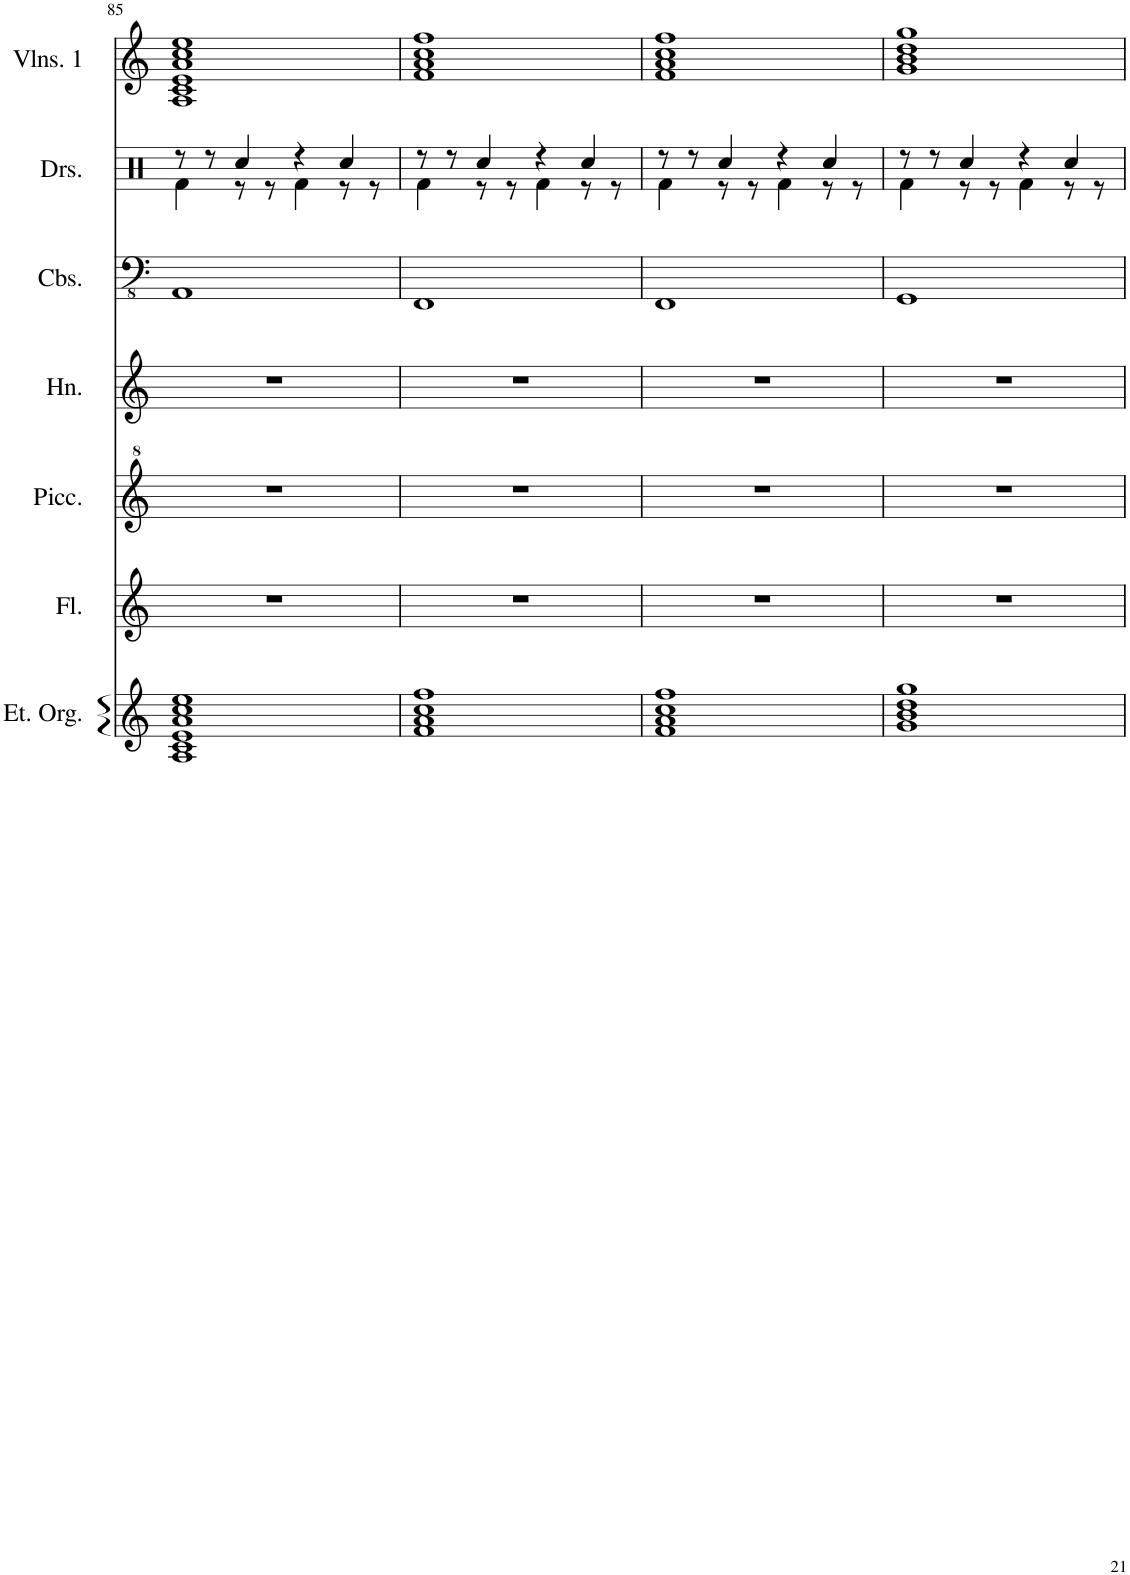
**kern	**kern	**kern	**kern	**kern	**kern	**kern
*part7	*part6	*part5	*part4	*part3	*part2	*part1
*staff7	*staff6	*staff5	*staff4	*staff3	*staff2	*staff1
*I"Electronic Organ	*I"Flute	*I"Piccolo	*I"Horn	*I"Contrabasses	*I"Drumset	*I"Violins 1
*I'Et. Org.	*I'Fl.	*I'Picc.	*I'Hn.	*I'Cbs.	*I'Drs.	*I'Vlns. 1
!!LO:PB:g=z
*clefG2	*clefG2	*clefG^2	*clefG2	*clefFv4	*clefX	*clefG2
*	*	*Trd-7c-12	*Trd4c7	*	*	*
*k[]	*k[]	*k[]	*k[]	*k[]	*k[]	*k[]
*M4/4	*M4/4	*M4/4	*M4/4	*M4/4	*M4/4	*M4/4
=85	=85	=85	=85	=85	=85	=85
*	*	*	*	*	*^	*
1A 1c 1e 1a 1cc 1ee	1r	1r	1r	1AAA	8r	4Rf\	1A 1c 1e 1a 1cc 1ee
.	.	.	.	.	8r	.	.
.	.	.	.	.	4Rcc/	8r	.
.	.	.	.	.	.	8r	.
.	.	.	.	.	4r	4Rf\	.
.	.	.	.	.	4Rcc/	8r	.
.	.	.	.	.	.	8r	.
=86	=86	=86	=86	=86	=86	=86	=86
1f 1a 1cc 1ff	1r	1r	1r	1FFF	8r	4Rf\	1f 1a 1cc 1ff
.	.	.	.	.	8r	.	.
.	.	.	.	.	4Rcc/	8r	.
.	.	.	.	.	.	8r	.
.	.	.	.	.	4r	4Rf\	.
.	.	.	.	.	4Rcc/	8r	.
.	.	.	.	.	.	8r	.
=87	=87	=87	=87	=87	=87	=87	=87
1f 1a 1cc 1ff	1r	1r	1r	1FFF	8r	4Rf\	1f 1a 1cc 1ff
.	.	.	.	.	8r	.	.
.	.	.	.	.	4Rcc/	8r	.
.	.	.	.	.	.	8r	.
.	.	.	.	.	4r	4Rf\	.
.	.	.	.	.	4Rcc/	8r	.
.	.	.	.	.	.	8r	.
=88	=88	=88	=88	=88	=88	=88	=88
1g 1b 1dd 1gg	1r	1r	1r	1GGG	8r	4Rf\	1g 1b 1dd 1gg
.	.	.	.	.	8r	.	.
.	.	.	.	.	4Rcc/	8r	.
.	.	.	.	.	.	8r	.
.	.	.	.	.	4r	4Rf\	.
.	.	.	.	.	4Rcc/	8r	.
.	.	.	.	.	.	8r	.
*	*	*	*	*	*v	*v	*
=	=	=	=	=	=	=
*-	*-	*-	*-	*-	*-	*-
